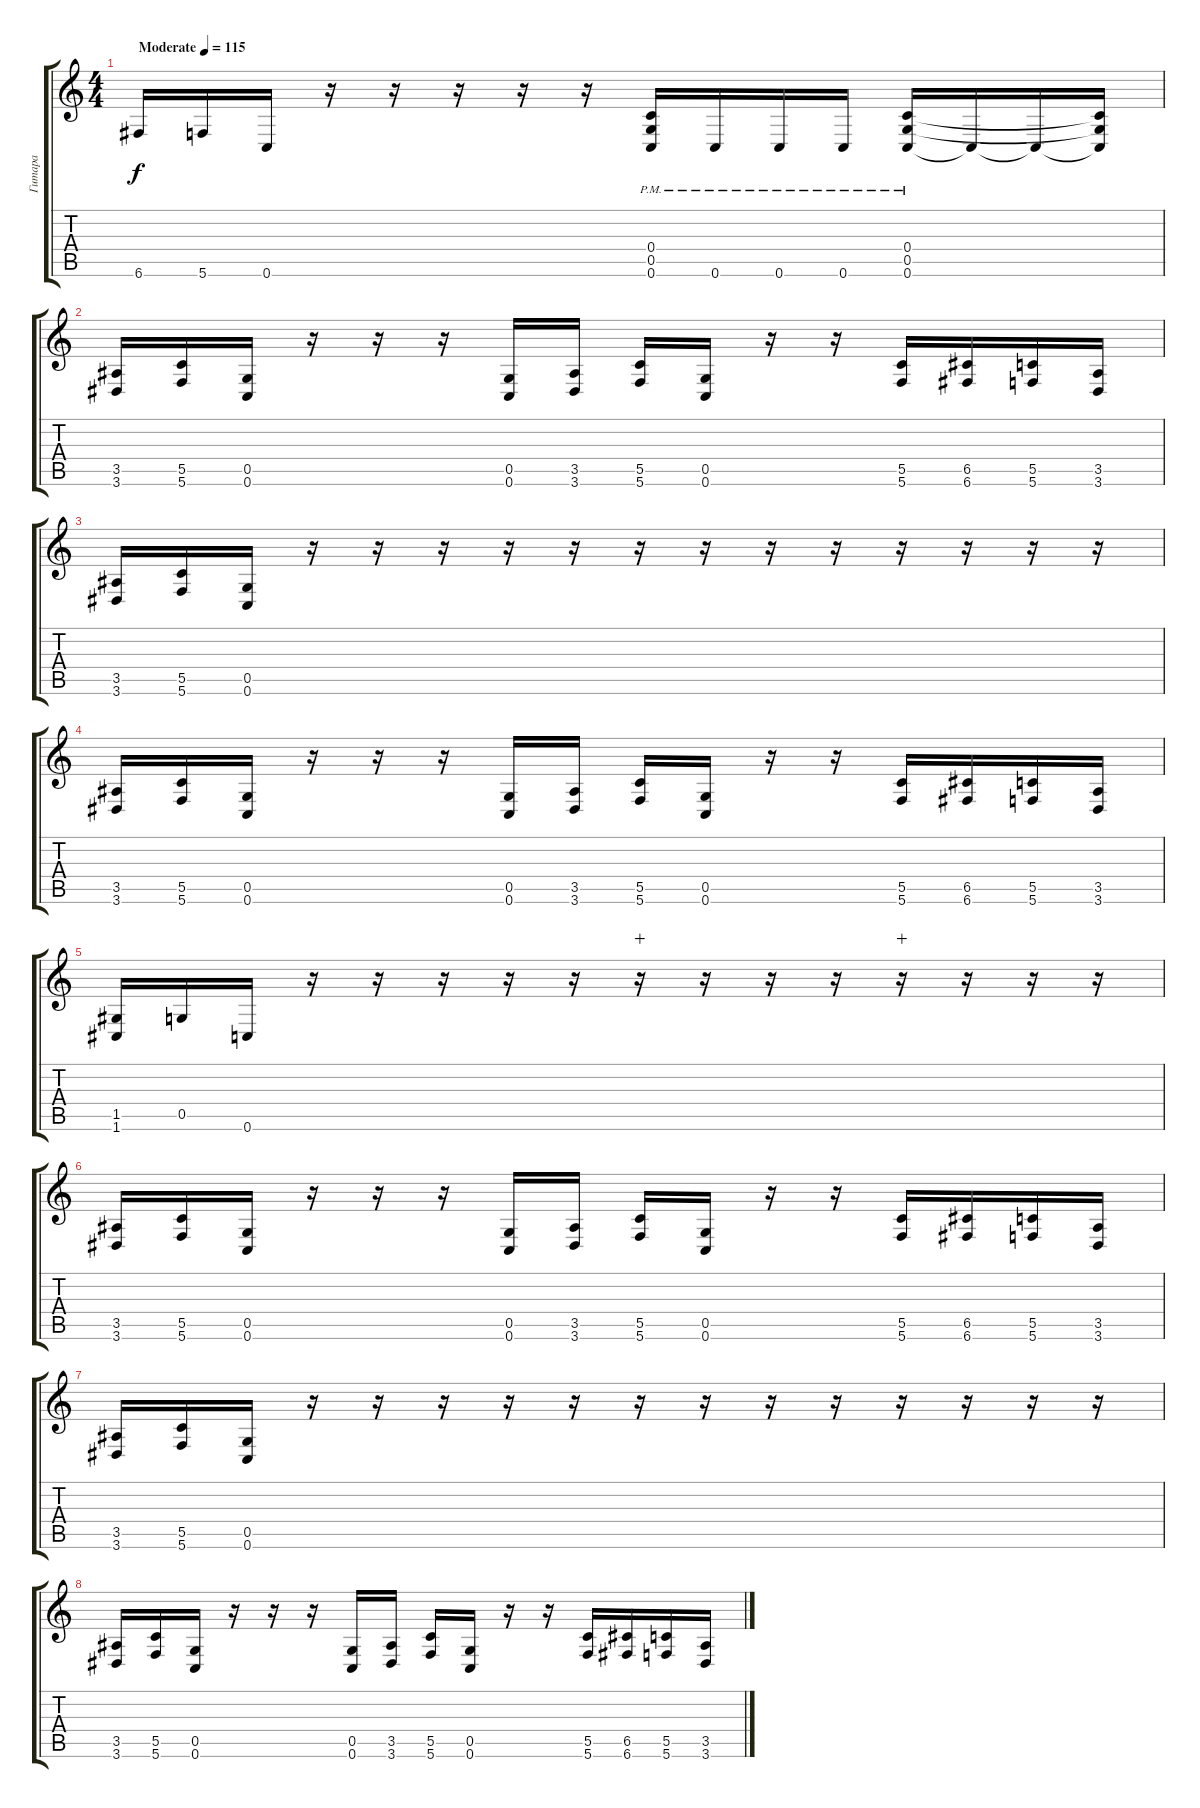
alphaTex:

\track ("Гитара" "Гитара") {instrument distortionguitar}
\staff {score tabs}
\tuning (D4 A3 F3 C3 G2 C2) {hide}
\ts (4 4)
\tempo (115 "Moderate")
\clef g2
\ks c
6.6.16{dy f instrument distortionguitar} 5.6.16 0.6.16 r.16 r.16 r.16 r.16 r.16 (0.4{pm} 0.5{pm} 0.6{pm}).16 0.6{pm}.16 0.6{pm}.16 0.6{pm}.16 (0.4{pm} 0.5{pm} 0.6{pm}).16 0.6{t}.16 0.6{t}.16 (0.4{t} 0.5{t} 0.6{t}).16 |
(3.5 3.6).16 (5.5 5.6).16 (0.5 0.6).16 r.16 r.16 r.16 (0.5 0.6).16 (3.5 3.6).16 (5.5 5.6).16 (0.5 0.6).16 r.16 r.16 (5.5 5.6).16 (6.5 6.6).16 (5.5 5.6).16 (3.5 3.6).16 |
(3.5 3.6).16 (5.5 5.6).16 (0.5 0.6).16 r.16 r.16 r.16 r.16 r.16 r.16 r.16 r.16 r.16 r.16 r.16 r.16 r.16 |
(3.5 3.6).16 (5.5 5.6).16 (0.5 0.6).16 r.16 r.16 r.16 (0.5 0.6).16 (3.5 3.6).16 (5.5 5.6).16 (0.5 0.6).16 r.16 r.16 (5.5 5.6).16 (6.5 6.6).16 (5.5 5.6).16 (3.5 3.6).16 |
(1.5 1.6).16 0.5.16 0.6.16 r.16 r.16 r.16 r.16 r.16 r.16{wahc} r.16 r.16 r.16 r.16{wahc} r.16 r.16 r.16 |
(3.5 3.6).16 (5.5 5.6).16 (0.5 0.6).16 r.16 r.16 r.16 (0.5 0.6).16 (3.5 3.6).16 (5.5 5.6).16 (0.5 0.6).16 r.16 r.16 (5.5 5.6).16 (6.5 6.6).16 (5.5 5.6).16 (3.5 3.6).16 |
(3.5 3.6).16 (5.5 5.6).16 (0.5 0.6).16 r.16 r.16 r.16 r.16 r.16 r.16 r.16 r.16 r.16 r.16 r.16 r.16 r.16 |
(3.5 3.6).16 (5.5 5.6).16 (0.5 0.6).16 r.16 r.16 r.16 (0.5 0.6).16 (3.5 3.6).16 (5.5 5.6).16 (0.5 0.6).16 r.16 r.16 (5.5 5.6).16 (6.5 6.6).16 (5.5 5.6).16 (3.5 3.6).16
